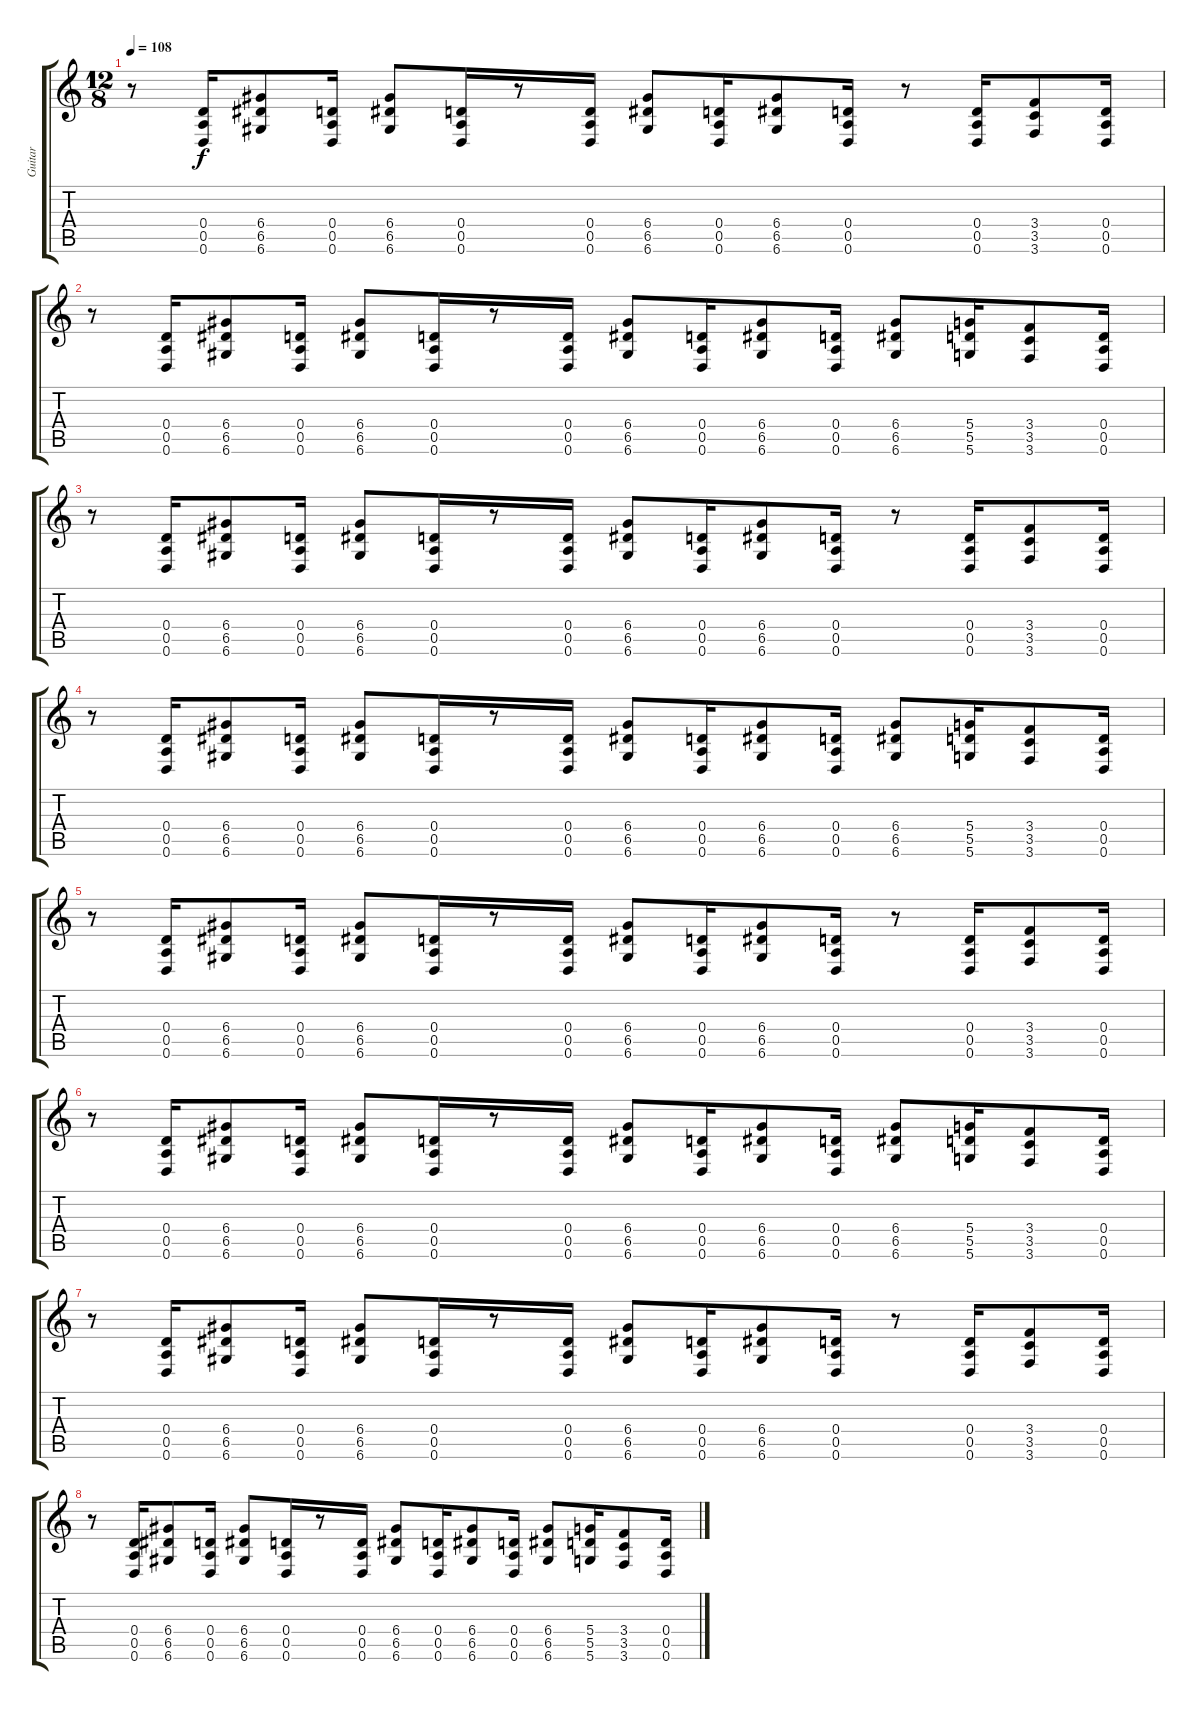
\track ("Guitar" "Guitar") {instrument overdrivenguitar}
\staff {score tabs}
\tuning (E4 B3 G3 D3 A2 D2) {hide}
\ts (12 8)
\tempo 108
\clef g2
\ks c
r.8{dy f} (0.4 0.5 0.6).16 (6.4 6.5 6.6).8 (0.4 0.5 0.6).16 (6.4 6.5 6.6).8 (0.4 0.5 0.6).16 r.8 (0.4 0.5 0.6).16 (6.4 6.5 6.6).8 (0.4 0.5 0.6).16 (6.4 6.5 6.6).8 (0.4 0.5 0.6).16 r.8 (0.4 0.5 0.6).16 (3.4 3.5 3.6).8 (0.4 0.5 0.6).16 |
r.8 (0.4 0.5 0.6).16 (6.4 6.5 6.6).8 (0.4 0.5 0.6).16 (6.4 6.5 6.6).8 (0.4 0.5 0.6).16 r.8 (0.4 0.5 0.6).16 (6.4 6.5 6.6).8 (0.4 0.5 0.6).16 (6.4 6.5 6.6).8 (0.4 0.5 0.6).16 (6.4 6.5 6.6).8 (5.4 5.5 5.6).16 (3.4 3.5 3.6).8 (0.4 0.5 0.6).16 |
r.8 (0.4 0.5 0.6).16 (6.4 6.5 6.6).8 (0.4 0.5 0.6).16 (6.4 6.5 6.6).8 (0.4 0.5 0.6).16 r.8 (0.4 0.5 0.6).16 (6.4 6.5 6.6).8 (0.4 0.5 0.6).16 (6.4 6.5 6.6).8 (0.4 0.5 0.6).16 r.8 (0.4 0.5 0.6).16 (3.4 3.5 3.6).8 (0.4 0.5 0.6).16 |
r.8 (0.4 0.5 0.6).16 (6.4 6.5 6.6).8 (0.4 0.5 0.6).16 (6.4 6.5 6.6).8 (0.4 0.5 0.6).16 r.8 (0.4 0.5 0.6).16 (6.4 6.5 6.6).8 (0.4 0.5 0.6).16 (6.4 6.5 6.6).8 (0.4 0.5 0.6).16 (6.4 6.5 6.6).8 (5.4 5.5 5.6).16 (3.4 3.5 3.6).8 (0.4 0.5 0.6).16 |
r.8 (0.4 0.5 0.6).16 (6.4 6.5 6.6).8 (0.4 0.5 0.6).16 (6.4 6.5 6.6).8 (0.4 0.5 0.6).16 r.8 (0.4 0.5 0.6).16 (6.4 6.5 6.6).8 (0.4 0.5 0.6).16 (6.4 6.5 6.6).8 (0.4 0.5 0.6).16 r.8 (0.4 0.5 0.6).16 (3.4 3.5 3.6).8 (0.4 0.5 0.6).16 |
r.8 (0.4 0.5 0.6).16 (6.4 6.5 6.6).8 (0.4 0.5 0.6).16 (6.4 6.5 6.6).8 (0.4 0.5 0.6).16 r.8 (0.4 0.5 0.6).16 (6.4 6.5 6.6).8 (0.4 0.5 0.6).16 (6.4 6.5 6.6).8 (0.4 0.5 0.6).16 (6.4 6.5 6.6).8 (5.4 5.5 5.6).16 (3.4 3.5 3.6).8 (0.4 0.5 0.6).16 |
r.8 (0.4 0.5 0.6).16 (6.4 6.5 6.6).8 (0.4 0.5 0.6).16 (6.4 6.5 6.6).8 (0.4 0.5 0.6).16 r.8 (0.4 0.5 0.6).16 (6.4 6.5 6.6).8 (0.4 0.5 0.6).16 (6.4 6.5 6.6).8 (0.4 0.5 0.6).16 r.8 (0.4 0.5 0.6).16 (3.4 3.5 3.6).8 (0.4 0.5 0.6).16 |
r.8 (0.4 0.5 0.6).16 (6.4 6.5 6.6).8 (0.4 0.5 0.6).16 (6.4 6.5 6.6).8 (0.4 0.5 0.6).16 r.8 (0.4 0.5 0.6).16 (6.4 6.5 6.6).8 (0.4 0.5 0.6).16 (6.4 6.5 6.6).8 (0.4 0.5 0.6).16 (6.4 6.5 6.6).8 (5.4 5.5 5.6).16 (3.4 3.5 3.6).8 (0.4 0.5 0.6).16
